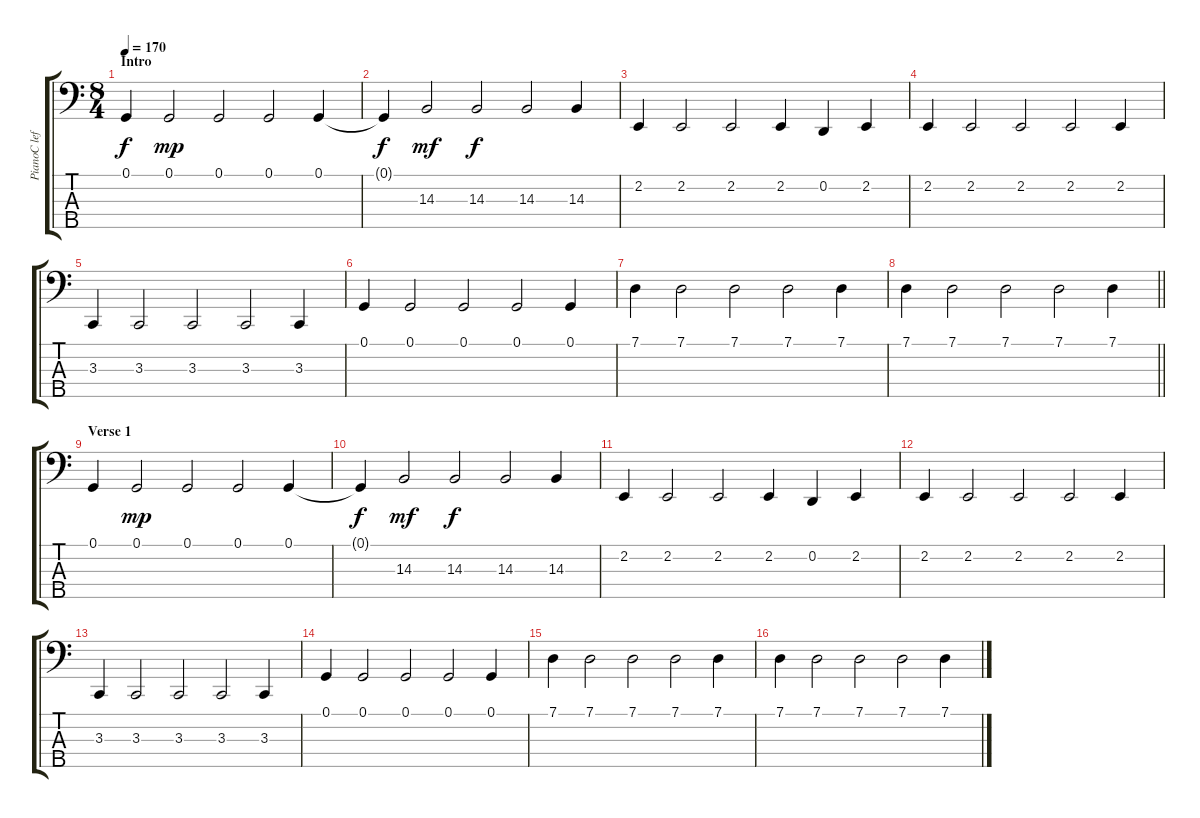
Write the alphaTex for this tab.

\track ("PianoC left hand" "PianoC lef") {instrument electricpiano1}
\staff {score tabs}
\tuning (G2 D2 A1 E1 B0) {hide}
\ts (8 4)
\section ("" "Intro")
\tempo 170
\clef f4
\ks c
0.1.4{dy f instrument electricpiano1} 0.1.2{dy mp} 0.1.2 0.1.2 0.1.4 |
0.1{t}.4{dy f} 14.3.2{dy mf} 14.3.2{dy f} 14.3.2 14.3.4 |
2.2.4 2.2.2 2.2.2 2.2.4 0.2.4 2.2.4 |
2.2.4 2.2.2 2.2.2 2.2.2 2.2.4 |
3.3.4 3.3.2 3.3.2 3.3.2 3.3.4 |
0.1.4 0.1.2 0.1.2 0.1.2 0.1.4 |
7.1.4 7.1.2 7.1.2 7.1.2 7.1.4 |
\barLineRight lightlight
7.1.4 7.1.2 7.1.2 7.1.2 7.1.4 |
\section ("" "Verse 1")
0.1.4 0.1.2{dy mp} 0.1.2 0.1.2 0.1.4 |
0.1{t}.4{dy f} 14.3.2{dy mf} 14.3.2{dy f} 14.3.2 14.3.4 |
2.2.4 2.2.2 2.2.2 2.2.4 0.2.4 2.2.4 |
2.2.4 2.2.2 2.2.2 2.2.2 2.2.4 |
3.3.4 3.3.2 3.3.2 3.3.2 3.3.4 |
0.1.4 0.1.2 0.1.2 0.1.2 0.1.4 |
7.1.4 7.1.2 7.1.2 7.1.2 7.1.4 |
7.1.4 7.1.2 7.1.2 7.1.2 7.1.4
